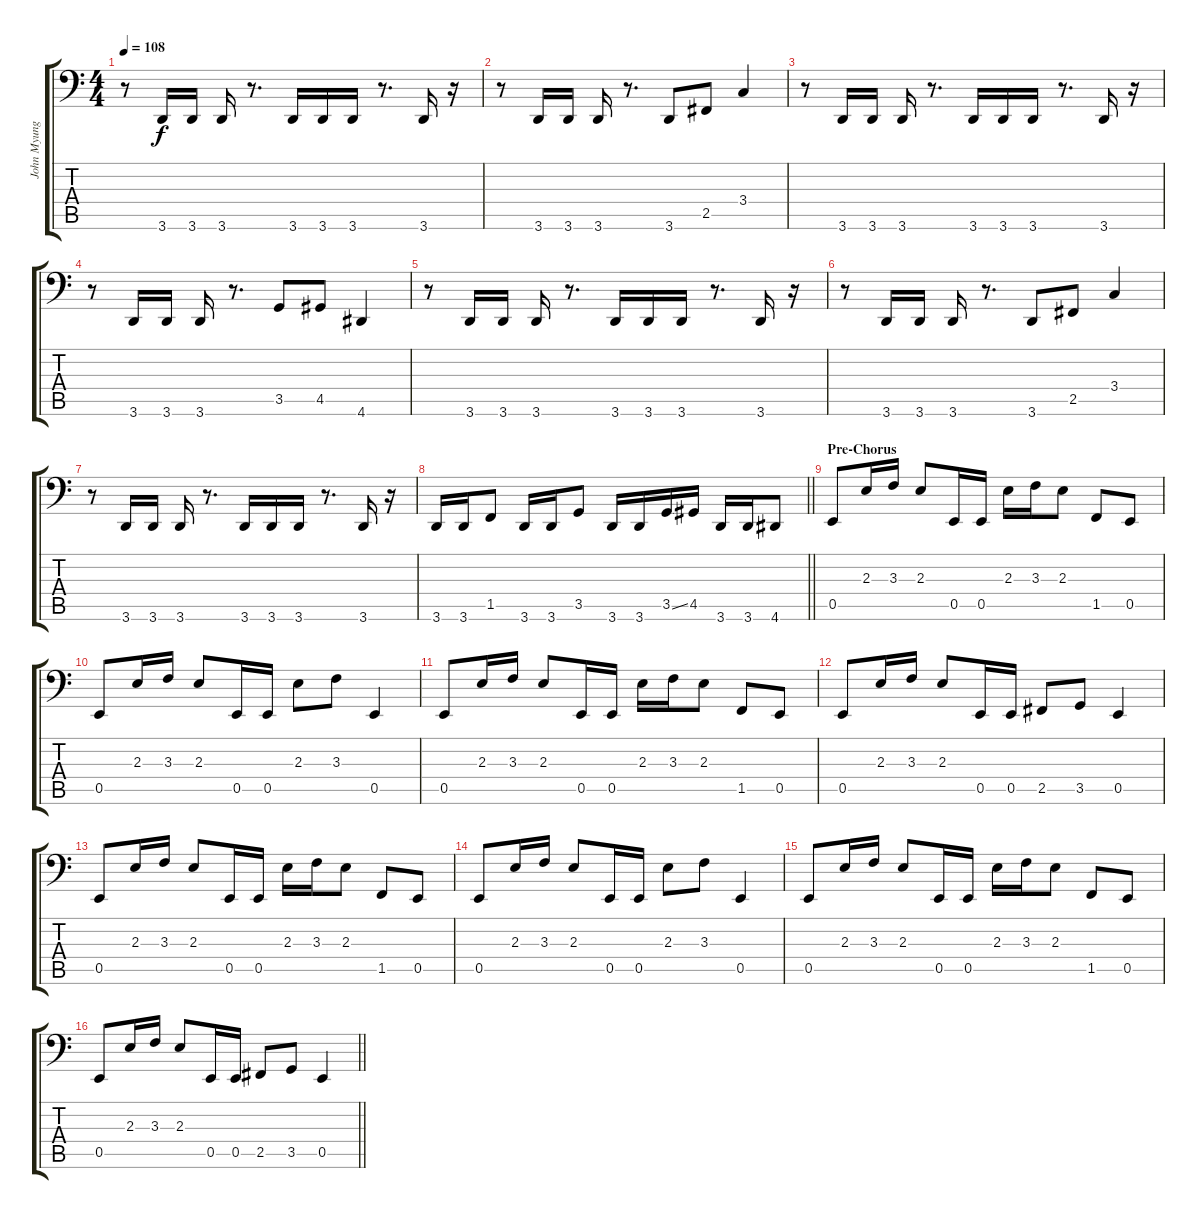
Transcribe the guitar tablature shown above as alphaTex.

\track ("John Myung" "John Myung") {instrument electricbassfinger}
\staff {score tabs}
\tuning (C3 G2 D2 A1 E1 B0) {hide}
\ts (4 4)
\tempo 108
\clef f4
\ks c
r.8{dy f} 3.6.16 3.6.16 3.6.16 r.8{d} 3.6.16 3.6.16 3.6.16 r.8{d} 3.6.16 r.16 |
r.8 3.6.16 3.6.16 3.6.16 r.8{d} 3.6.8 2.5.8 3.4.4 |
r.8 3.6.16 3.6.16 3.6.16 r.8{d} 3.6.16 3.6.16 3.6.16 r.8{d} 3.6.16 r.16 |
r.8 3.6.16 3.6.16 3.6.16 r.8{d} 3.5.8 4.5.8 4.6.4 |
r.8 3.6.16 3.6.16 3.6.16 r.8{d} 3.6.16 3.6.16 3.6.16 r.8{d} 3.6.16 r.16 |
r.8 3.6.16 3.6.16 3.6.16 r.8{d} 3.6.8 2.5.8 3.4.4 |
r.8 3.6.16 3.6.16 3.6.16 r.8{d} 3.6.16 3.6.16 3.6.16 r.8{d} 3.6.16 r.16 |
\barLineRight lightlight
3.6.16 3.6.16 1.5.8 3.6.16 3.6.16 3.5.8 3.6.16 3.6.16 3.5{ss}.16 4.5.16 3.6.16 3.6.16 4.6.8 |
\section ("" "Pre-Chorus")
0.5.8 2.3.16 3.3.16 2.3.8 0.5.16 0.5.16 2.3.16 3.3.16 2.3.8 1.5.8 0.5.8 |
0.5.8 2.3.16 3.3.16 2.3.8 0.5.16 0.5.16 2.3.8 3.3.8 0.5.4 |
0.5.8 2.3.16 3.3.16 2.3.8 0.5.16 0.5.16 2.3.16 3.3.16 2.3.8 1.5.8 0.5.8 |
0.5.8 2.3.16 3.3.16 2.3.8 0.5.16 0.5.16 2.5.8 3.5.8 0.5.4 |
0.5.8 2.3.16 3.3.16 2.3.8 0.5.16 0.5.16 2.3.16 3.3.16 2.3.8 1.5.8 0.5.8 |
0.5.8 2.3.16 3.3.16 2.3.8 0.5.16 0.5.16 2.3.8 3.3.8 0.5.4 |
0.5.8 2.3.16 3.3.16 2.3.8 0.5.16 0.5.16 2.3.16 3.3.16 2.3.8 1.5.8 0.5.8 |
\barLineRight lightlight
0.5.8 2.3.16 3.3.16 2.3.8 0.5.16 0.5.16 2.5.8 3.5.8 0.5.4
